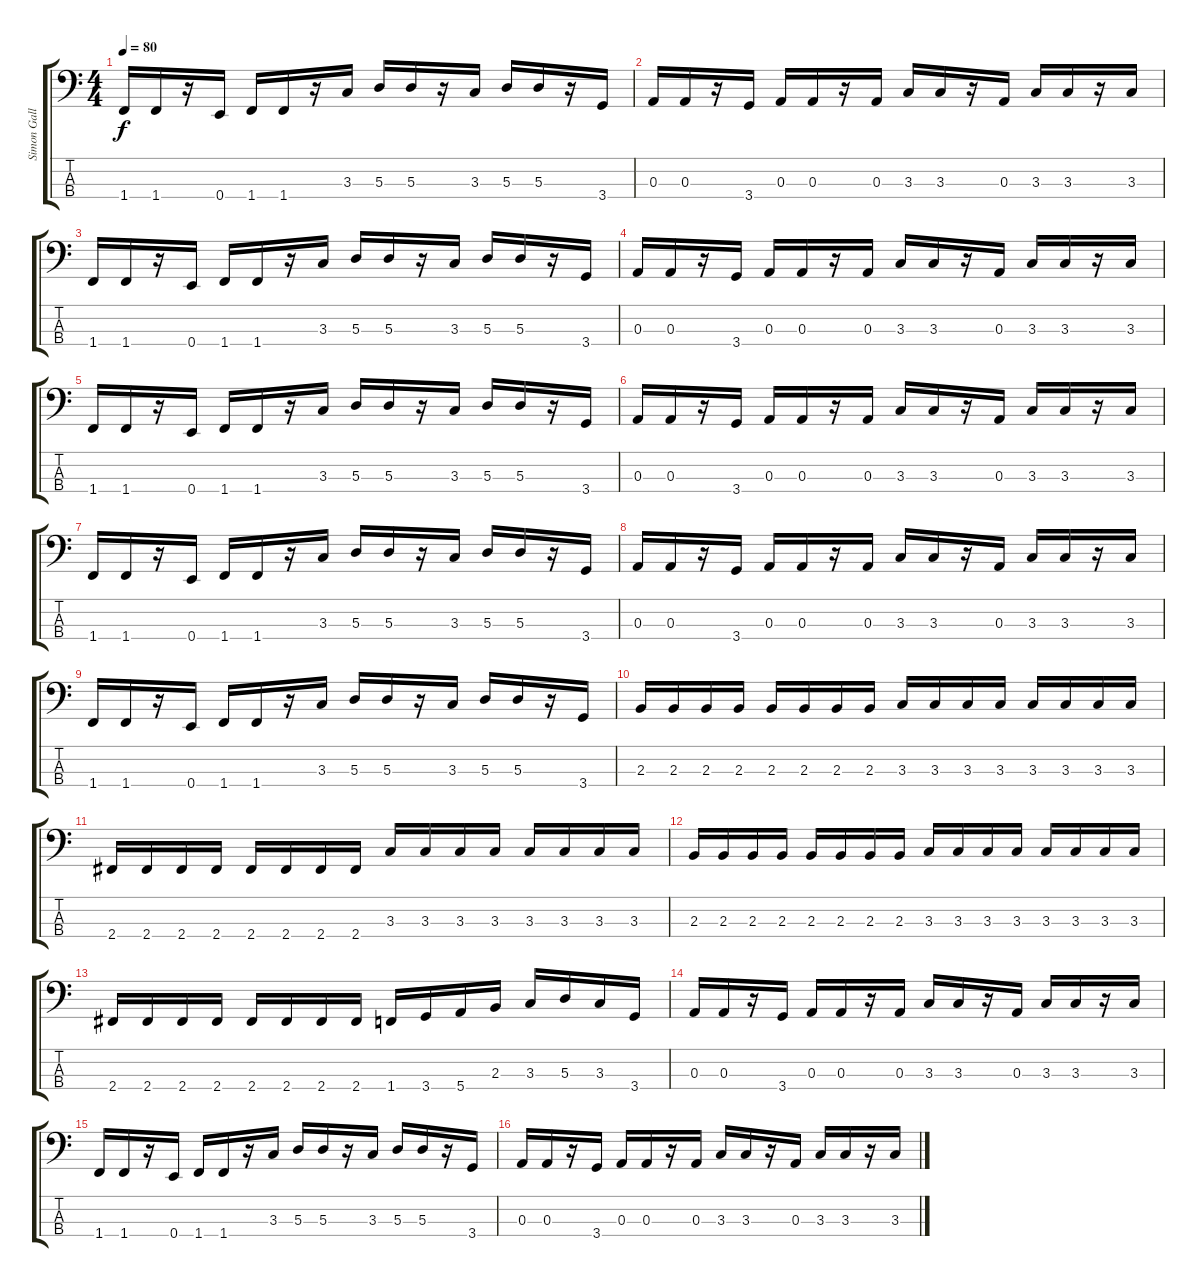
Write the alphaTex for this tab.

\track ("Simon Gallup (bass)" "Simon Gall") {instrument electricbasspick}
\staff {score tabs}
\tuning (G2 D2 A1 E1) {hide}
\ts (4 4)
\tempo 80
\clef f4
\ks c
1.4.16{dy f} 1.4.16 r.16 0.4.16 1.4.16 1.4.16 r.16 3.3.16 5.3.16 5.3.16 r.16 3.3.16 5.3.16 5.3.16 r.16 3.4.16 |
0.3.16 0.3.16 r.16 3.4.16 0.3.16 0.3.16 r.16 0.3.16 3.3.16 3.3.16 r.16 0.3.16 3.3.16 3.3.16 r.16 3.3.16 |
1.4.16 1.4.16 r.16 0.4.16 1.4.16 1.4.16 r.16 3.3.16 5.3.16 5.3.16 r.16 3.3.16 5.3.16 5.3.16 r.16 3.4.16 |
0.3.16 0.3.16 r.16 3.4.16 0.3.16 0.3.16 r.16 0.3.16 3.3.16 3.3.16 r.16 0.3.16 3.3.16 3.3.16 r.16 3.3.16 |
1.4.16 1.4.16 r.16 0.4.16 1.4.16 1.4.16 r.16 3.3.16 5.3.16 5.3.16 r.16 3.3.16 5.3.16 5.3.16 r.16 3.4.16 |
0.3.16 0.3.16 r.16 3.4.16 0.3.16 0.3.16 r.16 0.3.16 3.3.16 3.3.16 r.16 0.3.16 3.3.16 3.3.16 r.16 3.3.16 |
1.4.16 1.4.16 r.16 0.4.16 1.4.16 1.4.16 r.16 3.3.16 5.3.16 5.3.16 r.16 3.3.16 5.3.16 5.3.16 r.16 3.4.16 |
0.3.16 0.3.16 r.16 3.4.16 0.3.16 0.3.16 r.16 0.3.16 3.3.16 3.3.16 r.16 0.3.16 3.3.16 3.3.16 r.16 3.3.16 |
1.4.16 1.4.16 r.16 0.4.16 1.4.16 1.4.16 r.16 3.3.16 5.3.16 5.3.16 r.16 3.3.16 5.3.16 5.3.16 r.16 3.4.16 |
2.3.16 2.3.16 2.3.16 2.3.16 2.3.16 2.3.16 2.3.16 2.3.16 3.3.16 3.3.16 3.3.16 3.3.16 3.3.16 3.3.16 3.3.16 3.3.16 |
2.4.16 2.4.16 2.4.16 2.4.16 2.4.16 2.4.16 2.4.16 2.4.16 3.3.16 3.3.16 3.3.16 3.3.16 3.3.16 3.3.16 3.3.16 3.3.16 |
2.3.16 2.3.16 2.3.16 2.3.16 2.3.16 2.3.16 2.3.16 2.3.16 3.3.16 3.3.16 3.3.16 3.3.16 3.3.16 3.3.16 3.3.16 3.3.16 |
2.4.16 2.4.16 2.4.16 2.4.16 2.4.16 2.4.16 2.4.16 2.4.16 1.4.16 3.4.16 5.4.16 2.3.16 3.3.16 5.3.16 3.3.16 3.4.16 |
0.3.16 0.3.16 r.16 3.4.16 0.3.16 0.3.16 r.16 0.3.16 3.3.16 3.3.16 r.16 0.3.16 3.3.16 3.3.16 r.16 3.3.16 |
1.4.16 1.4.16 r.16 0.4.16 1.4.16 1.4.16 r.16 3.3.16 5.3.16 5.3.16 r.16 3.3.16 5.3.16 5.3.16 r.16 3.4.16 |
0.3.16 0.3.16 r.16 3.4.16 0.3.16 0.3.16 r.16 0.3.16 3.3.16 3.3.16 r.16 0.3.16 3.3.16 3.3.16 r.16 3.3.16
